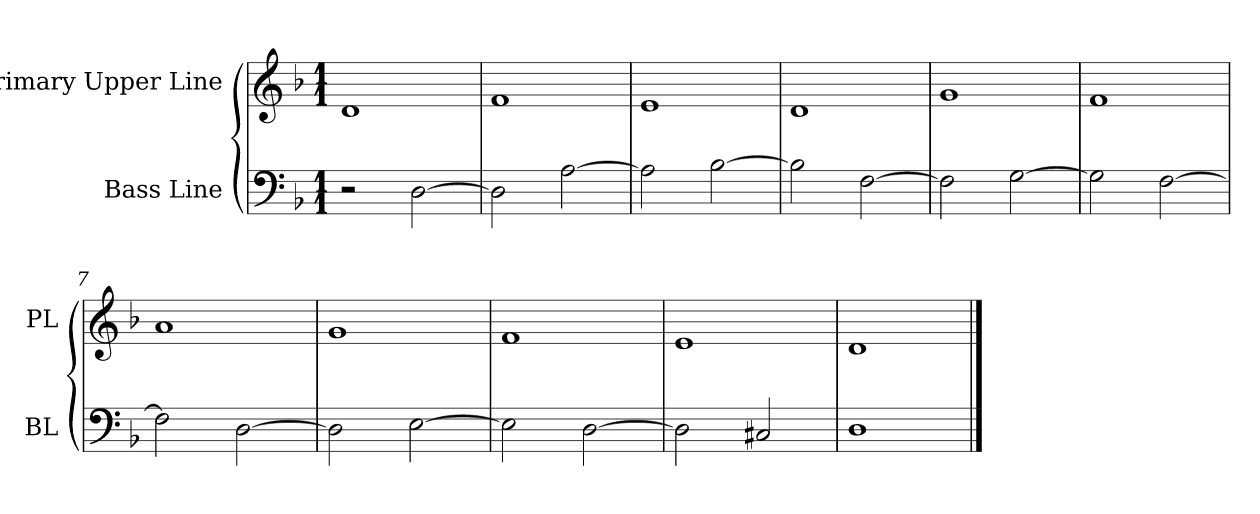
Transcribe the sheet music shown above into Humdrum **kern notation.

**kern	**kern
*part2	*part1
*staff2	*staff1
*I"Bass Line	*I"Primary Upper Line
*I'BL	*I'PL
*clefF4	*clefG2
*k[b-]	*k[b-]
*M1/1	*M1/1
=1	=1
2r	1d
[2D\	.
=2	=2
2D\]	1f
[2A\	.
=3	=3
2A\]	1e
[2B-\	.
=4	=4
2B-\]	1d
[2F\	.
=5	=5
2F\]	1g
[2G\	.
=6	=6
2G\]	1f
[2F\	.
=7	=7
2F\]	1a
[2D\	.
=8	=8
2D\]	1g
[2E\	.
=9	=9
2E\]	1f
[2D\	.
=10	=10
2D\]	1e
2C#X/	.
=11	=11
1D	1d
==	==
*-	*-
